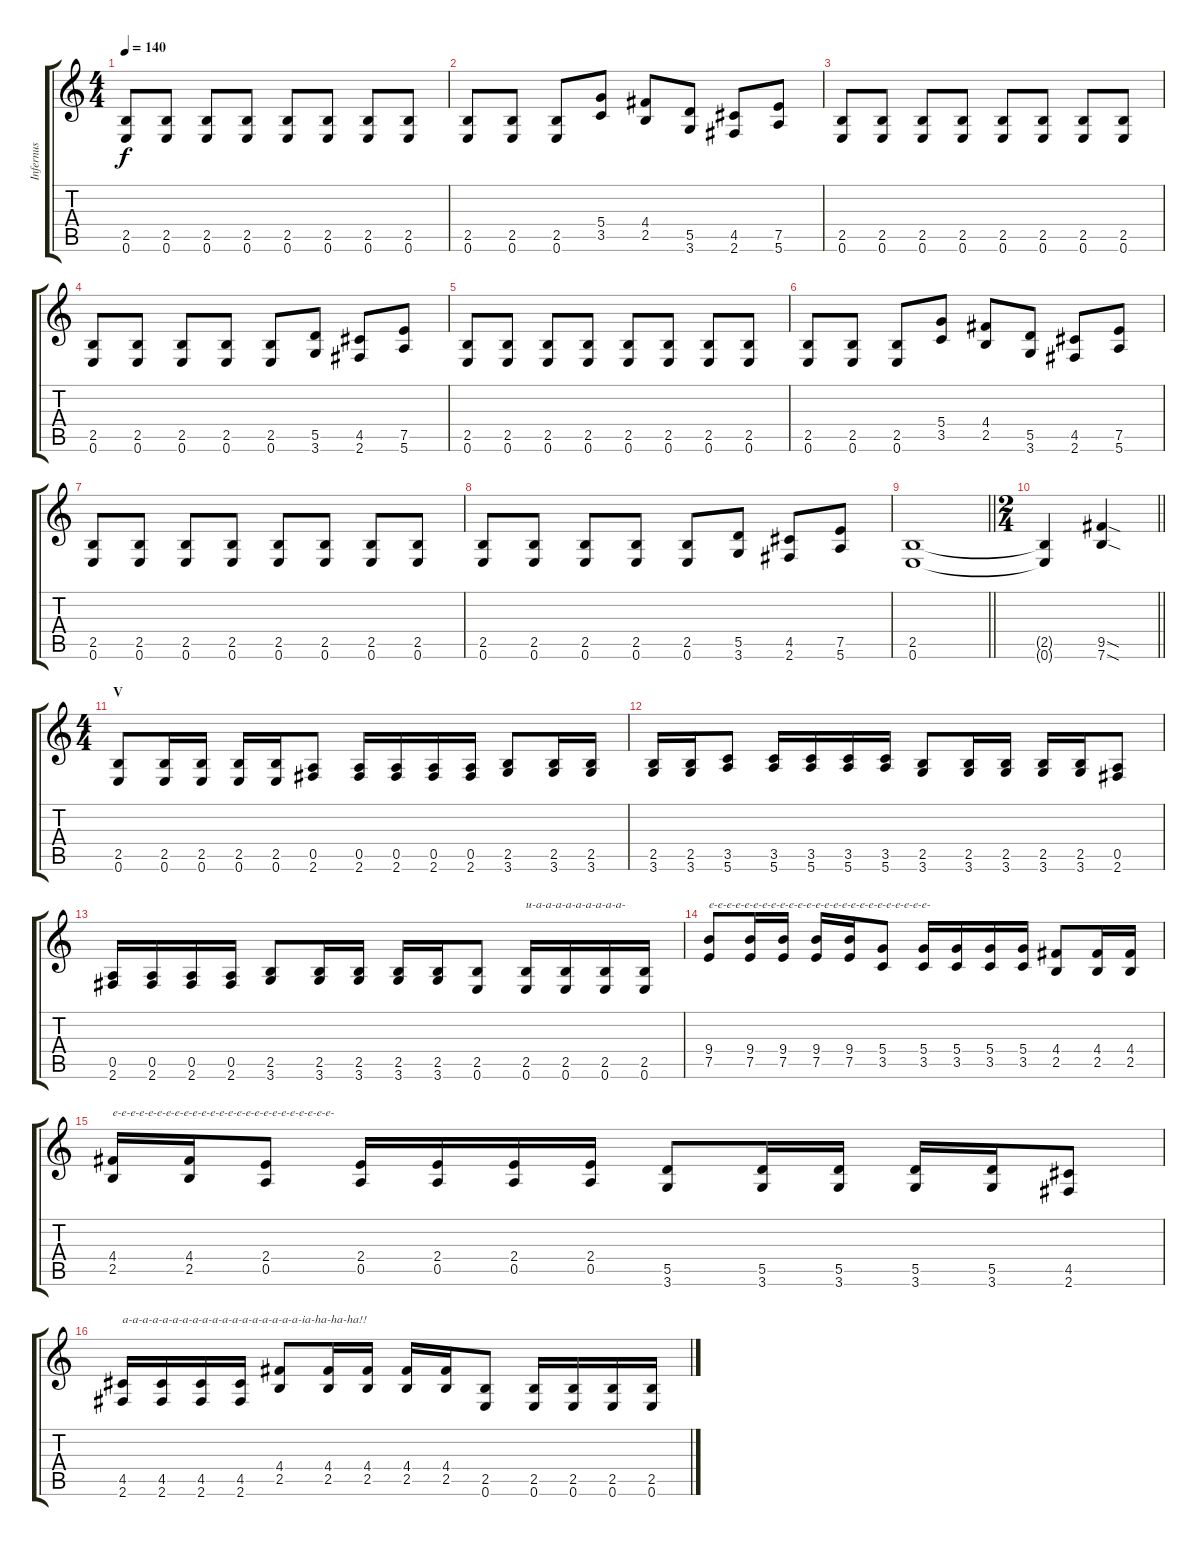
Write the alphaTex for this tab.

\track ("Infernus" "Infernus") {instrument distortionguitar}
\staff {score tabs}
\tuning (E4 B3 G3 D3 A2 E2) {hide}
\ts (4 4)
\tempo 140
\clef g2
\ks c
(2.5 0.6).8{dy f} (2.5 0.6).8 (2.5 0.6).8 (2.5 0.6).8 (2.5 0.6).8 (2.5 0.6).8 (2.5 0.6).8 (2.5 0.6).8 |
(2.5 0.6).8 (2.5 0.6).8 (2.5 0.6).8 (5.4 3.5).8 (4.4 2.5).8 (5.5 3.6).8 (4.5 2.6).8 (7.5 5.6).8 |
(2.5 0.6).8 (2.5 0.6).8 (2.5 0.6).8 (2.5 0.6).8 (2.5 0.6).8 (2.5 0.6).8 (2.5 0.6).8 (2.5 0.6).8 |
(2.5 0.6).8 (2.5 0.6).8 (2.5 0.6).8 (2.5 0.6).8 (2.5 0.6).8 (5.5 3.6).8 (4.5 2.6).8 (7.5 5.6).8 |
(2.5 0.6).8 (2.5 0.6).8 (2.5 0.6).8 (2.5 0.6).8 (2.5 0.6).8 (2.5 0.6).8 (2.5 0.6).8 (2.5 0.6).8 |
(2.5 0.6).8 (2.5 0.6).8 (2.5 0.6).8 (5.4 3.5).8 (4.4 2.5).8 (5.5 3.6).8 (4.5 2.6).8 (7.5 5.6).8 |
(2.5 0.6).8 (2.5 0.6).8 (2.5 0.6).8 (2.5 0.6).8 (2.5 0.6).8 (2.5 0.6).8 (2.5 0.6).8 (2.5 0.6).8 |
(2.5 0.6).8 (2.5 0.6).8 (2.5 0.6).8 (2.5 0.6).8 (2.5 0.6).8 (5.5 3.6).8 (4.5 2.6).8 (7.5 5.6).8 |
\barLineRight lightlight
(2.5 0.6).1 |
\ts (2 4)
\barLineRight lightlight
(2.5{t} 0.6{t}).4 (9.5{sod} 7.6{sod}).4 |
\ts (4 4)
\section ("" "V")
(2.5 0.6).8 (2.5 0.6).16 (2.5 0.6).16 (2.5 0.6).16 (2.5 0.6).16 (0.5 2.6).8 (0.5 2.6).16 (0.5 2.6).16 (0.5 2.6).16 (0.5 2.6).16 (2.5 3.6).8 (2.5 3.6).16 (2.5 3.6).16 |
(2.5 3.6).16 (2.5 3.6).16 (3.5 5.6).8 (3.5 5.6).16 (3.5 5.6).16 (3.5 5.6).16 (3.5 5.6).16 (2.5 3.6).8 (2.5 3.6).16 (2.5 3.6).16 (2.5 3.6).16 (2.5 3.6).16 (0.5 2.6).8 |
(0.5 2.6).16 (0.5 2.6).16 (0.5 2.6).16 (0.5 2.6).16 (2.5 3.6).8 (2.5 3.6).16 (2.5 3.6).16 (2.5 3.6).16 (2.5 3.6).16 (2.5 0.6).8 (2.5 0.6).16{txt "u-a-a-a-a-a-a-a-a-a-"} (2.5 0.6).16 (2.5 0.6).16 (2.5 0.6).16 |
(9.4 7.5).8{txt "e-e-e-e-e-e-e-e-e-e-e-e-e-e-e-e-e-e-e-e-e-e-e-e-e-"} (9.4 7.5).16 (9.4 7.5).16 (9.4 7.5).16 (9.4 7.5).16 (5.4 3.5).8 (5.4 3.5).16 (5.4 3.5).16 (5.4 3.5).16 (5.4 3.5).16 (4.4 2.5).8 (4.4 2.5).16 (4.4 2.5).16 |
(4.4 2.5).16{txt "e-e-e-e-e-e-e-e-e-e-e-e-e-e-e-e-e-e-e-e-e-e-e-e-e-"} (4.4 2.5).16 (2.4 0.5).8 (2.4 0.5).16 (2.4 0.5).16 (2.4 0.5).16 (2.4 0.5).16 (5.5 3.6).8 (5.5 3.6).16 (5.5 3.6).16 (5.5 3.6).16 (5.5 3.6).16 (4.5 2.6).8 |
(4.5 2.6).16{txt "a-a-a-a-a-a-a-a-a-a-a-a-a-a-a-a-a-a-ia-ha-ha-ha!!"} (4.5 2.6).16 (4.5 2.6).16 (4.5 2.6).16 (4.4 2.5).8 (4.4 2.5).16 (4.4 2.5).16 (4.4 2.5).16 (4.4 2.5).16 (2.5 0.6).8 (2.5 0.6).16 (2.5 0.6).16 (2.5 0.6).16 (2.5 0.6).16
